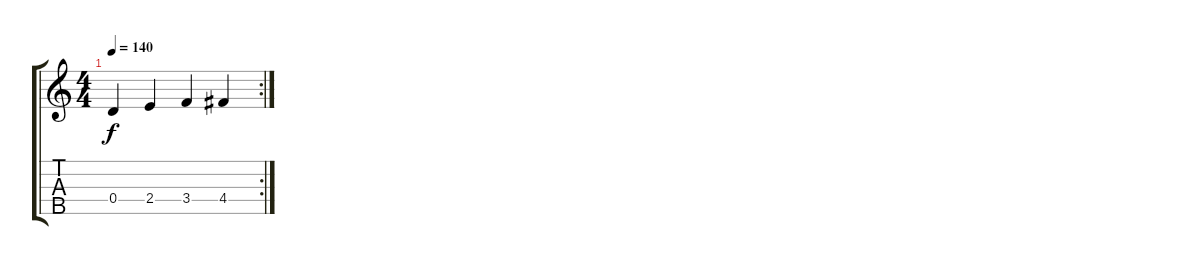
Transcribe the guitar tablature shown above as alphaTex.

\track "" {instrument banjo}
\staff {score tabs}
\tuning (D4 B3 G3 D3 G4) {hide}
\displaytranspose 12
\rc 2
\ts (4 4)
\tempo 140
\clef g2
\ks c
0.4.4{dy f} 2.4.4 3.4.4 4.4.4
